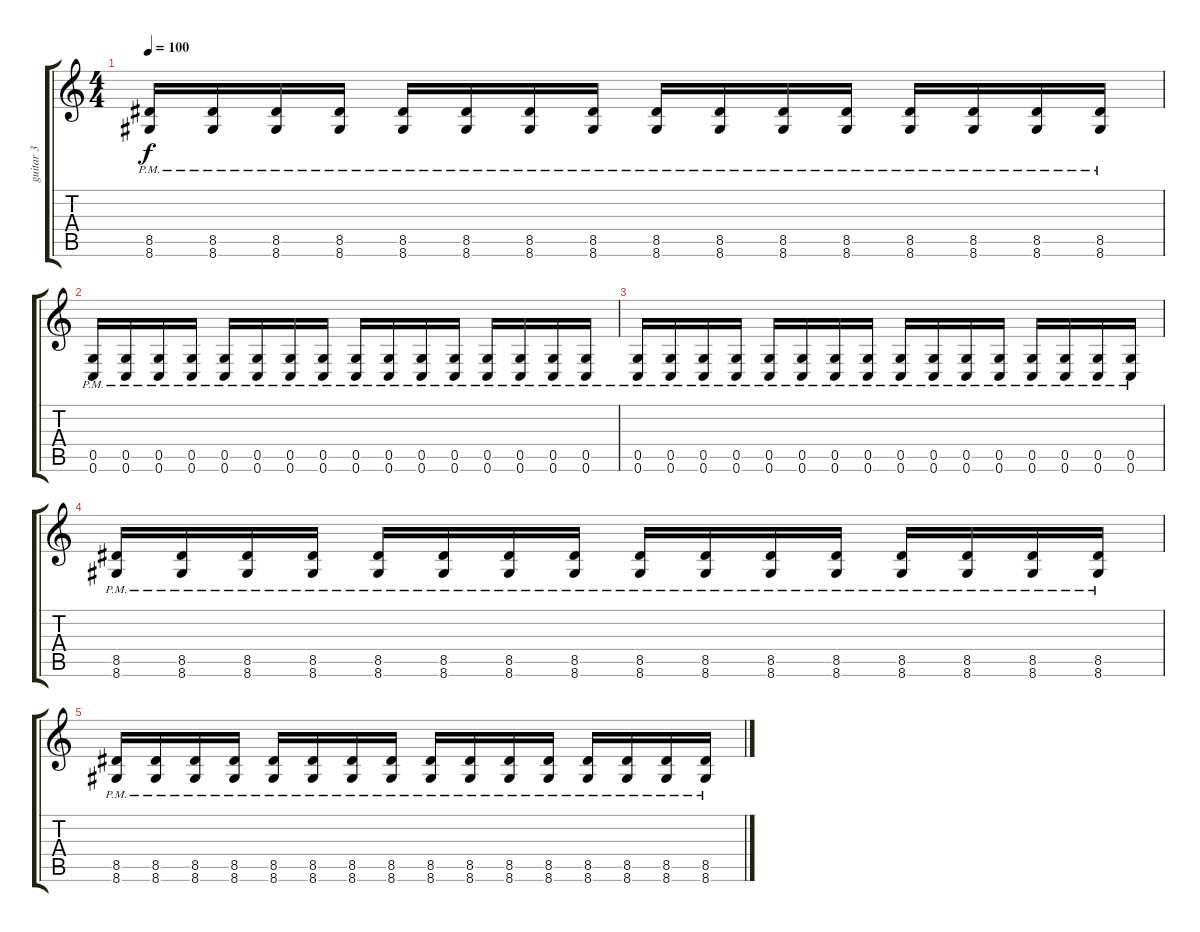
\track ("guitar 3" "guitar 3") {instrument distortionguitar}
\staff {score tabs}
\tuning (D4 A3 F3 C3 G2 C2) {hide}
\ts (4 4)
\tempo 100
\clef g2
\ks c
(8.5{pm} 8.6{pm}).16{dy f} (8.5{pm} 8.6{pm}).16 (8.5{pm} 8.6{pm}).16 (8.5{pm} 8.6{pm}).16 (8.5{pm} 8.6{pm}).16 (8.5{pm} 8.6{pm}).16 (8.5{pm} 8.6{pm}).16 (8.5{pm} 8.6{pm}).16 (8.5{pm} 8.6{pm}).16 (8.5{pm} 8.6{pm}).16 (8.5{pm} 8.6{pm}).16 (8.5{pm} 8.6{pm}).16 (8.5{pm} 8.6{pm}).16 (8.5{pm} 8.6{pm}).16 (8.5{pm} 8.6{pm}).16 (8.5{pm} 8.6{pm}).16 |
(0.5{pm} 0.6{pm}).16 (0.5{pm} 0.6{pm}).16 (0.5{pm} 0.6{pm}).16 (0.5{pm} 0.6{pm}).16 (0.5{pm} 0.6{pm}).16 (0.5{pm} 0.6{pm}).16 (0.5{pm} 0.6{pm}).16 (0.5{pm} 0.6{pm}).16 (0.5{pm} 0.6{pm}).16 (0.5{pm} 0.6{pm}).16 (0.5{pm} 0.6{pm}).16 (0.5{pm} 0.6{pm}).16 (0.5{pm} 0.6{pm}).16 (0.5{pm} 0.6{pm}).16 (0.5{pm} 0.6{pm}).16 (0.5{pm} 0.6{pm}).16 |
(0.5{pm} 0.6{pm}).16 (0.5{pm} 0.6{pm}).16 (0.5{pm} 0.6{pm}).16 (0.5{pm} 0.6{pm}).16 (0.5{pm} 0.6{pm}).16 (0.5{pm} 0.6{pm}).16 (0.5{pm} 0.6{pm}).16 (0.5{pm} 0.6{pm}).16 (0.5{pm} 0.6{pm}).16 (0.5{pm} 0.6{pm}).16 (0.5{pm} 0.6{pm}).16 (0.5{pm} 0.6{pm}).16 (0.5{pm} 0.6{pm}).16 (0.5{pm} 0.6{pm}).16 (0.5{pm} 0.6{pm}).16 (0.5{pm} 0.6{pm}).16 |
(8.5{pm} 8.6{pm}).16 (8.5{pm} 8.6{pm}).16 (8.5{pm} 8.6{pm}).16 (8.5{pm} 8.6{pm}).16 (8.5{pm} 8.6{pm}).16 (8.5{pm} 8.6{pm}).16 (8.5{pm} 8.6{pm}).16 (8.5{pm} 8.6{pm}).16 (8.5{pm} 8.6{pm}).16 (8.5{pm} 8.6{pm}).16 (8.5{pm} 8.6{pm}).16 (8.5{pm} 8.6{pm}).16 (8.5{pm} 8.6{pm}).16 (8.5{pm} 8.6{pm}).16 (8.5{pm} 8.6{pm}).16 (8.5{pm} 8.6{pm}).16 |
(8.5{pm} 8.6{pm}).16 (8.5{pm} 8.6{pm}).16 (8.5{pm} 8.6{pm}).16 (8.5{pm} 8.6{pm}).16 (8.5{pm} 8.6{pm}).16 (8.5{pm} 8.6{pm}).16 (8.5{pm} 8.6{pm}).16 (8.5{pm} 8.6{pm}).16 (8.5{pm} 8.6{pm}).16 (8.5{pm} 8.6{pm}).16 (8.5{pm} 8.6{pm}).16 (8.5{pm} 8.6{pm}).16 (8.5{pm} 8.6{pm}).16 (8.5{pm} 8.6{pm}).16 (8.5{pm} 8.6{pm}).16 (8.5{pm} 8.6{pm}).16
